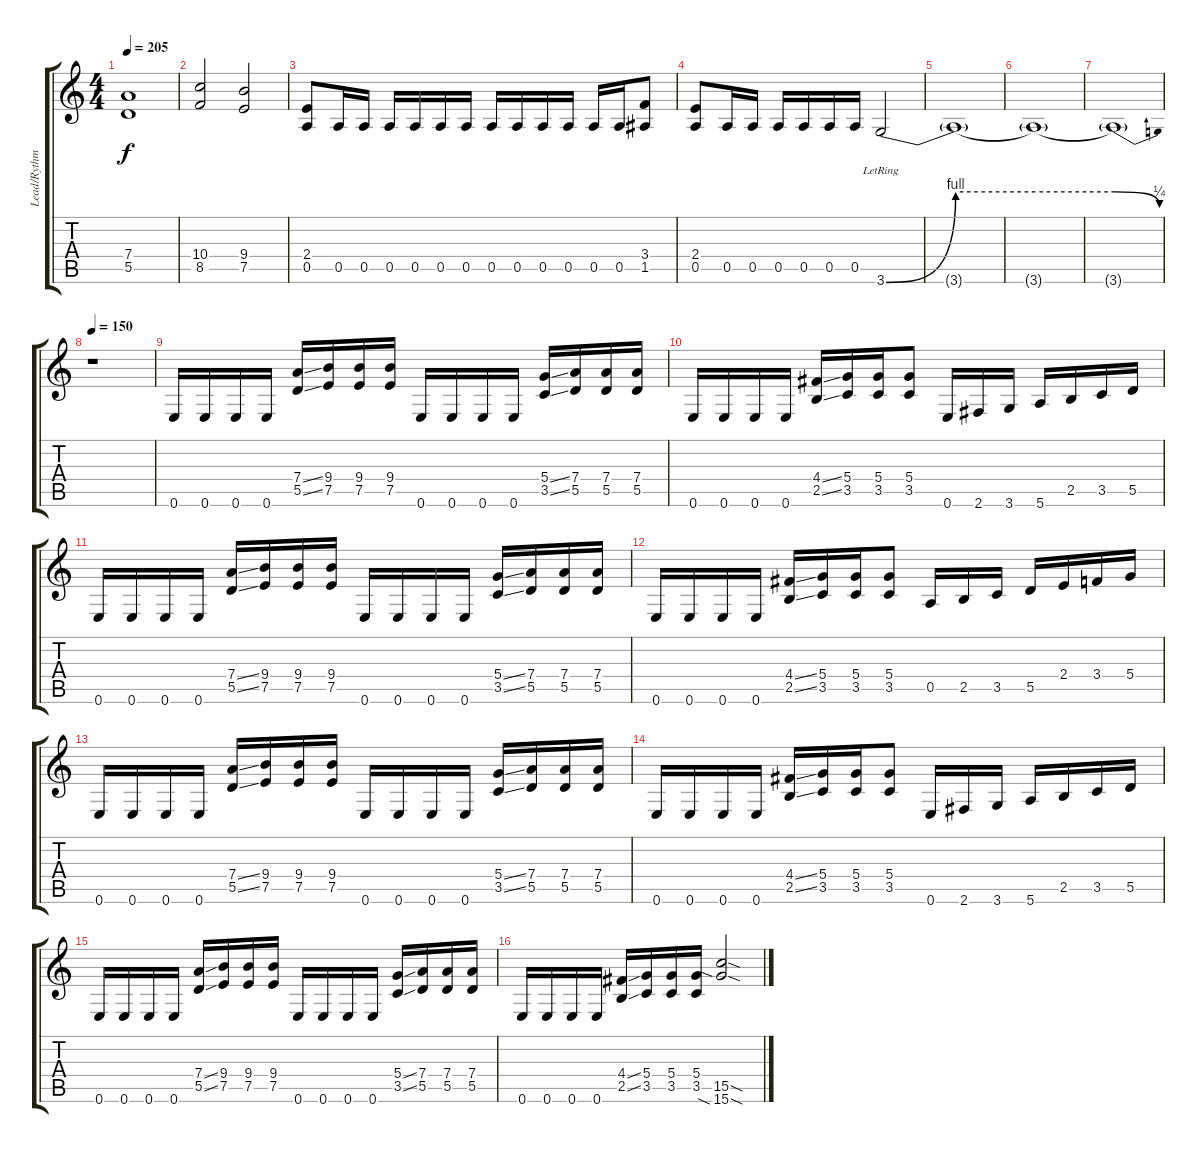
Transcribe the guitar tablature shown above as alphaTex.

\track ("Lead/Rythm Guitar" "Lead/Rythm") {instrument distortionguitar}
\staff {score tabs}
\tuning (E4 B3 G3 D3 A2 E2) {hide}
\ts (4 4)
\tempo 205
\clef g2
\ks c
(7.4 5.5).1{dy f} |
(10.4 8.5).2 (9.4 7.5).2 |
(2.4 0.5).8 0.5.16 0.5.16 0.5.16 0.5.16 0.5.16 0.5.16 0.5.16 0.5.16 0.5.16 0.5.16 0.5.16 0.5.16 (3.4 1.5).8 |
(2.4 0.5).8 0.5.16 0.5.16 0.5.16 0.5.16 0.5.16 0.5.16 3.6{be (bend 0 0 60 4) lr}.2 |
3.6{be (hold 0 4 60 4) t}.1 |
3.6{be (hold 0 4 60 4) t}.1 |
3.6{be (release 0 4 60 1) t}.1 |
\tempo 150
r.1 |
0.6.16 0.6.16 0.6.16 0.6.16 (7.4{ss} 5.5{ss}).16 (9.4 7.5).16 (9.4 7.5).16 (9.4 7.5).16 0.6.16 0.6.16 0.6.16 0.6.16 (5.4{ss} 3.5{ss}).16 (7.4 5.5).16 (7.4 5.5).16 (7.4 5.5).16 |
0.6.16 0.6.16 0.6.16 0.6.16 (4.4{ss} 2.5{ss}).16 (5.4 3.5).16 (5.4 3.5).16 (5.4 3.5).8 0.6.16 2.6.16 3.6.16 5.6.16 2.5.16 3.5.16 5.5.16 |
0.6.16 0.6.16 0.6.16 0.6.16 (7.4{ss} 5.5{ss}).16 (9.4 7.5).16 (9.4 7.5).16 (9.4 7.5).16 0.6.16 0.6.16 0.6.16 0.6.16 (5.4{ss} 3.5{ss}).16 (7.4 5.5).16 (7.4 5.5).16 (7.4 5.5).16 |
0.6.16 0.6.16 0.6.16 0.6.16 (4.4{ss} 2.5{ss}).16 (5.4 3.5).16 (5.4 3.5).16 (5.4 3.5).8 0.5.16 2.5.16 3.5.16 5.5.16 2.4.16 3.4.16 5.4.16 |
0.6.16 0.6.16 0.6.16 0.6.16 (7.4{ss} 5.5{ss}).16 (9.4 7.5).16 (9.4 7.5).16 (9.4 7.5).16 0.6.16 0.6.16 0.6.16 0.6.16 (5.4{ss} 3.5{ss}).16 (7.4 5.5).16 (7.4 5.5).16 (7.4 5.5).16 |
0.6.16 0.6.16 0.6.16 0.6.16 (4.4{ss} 2.5{ss}).16 (5.4 3.5).16 (5.4 3.5).16 (5.4 3.5).8 0.6.16 2.6.16 3.6.16 5.6.16 2.5.16 3.5.16 5.5.16 |
0.6.16 0.6.16 0.6.16 0.6.16 (7.4{ss} 5.5{ss}).16 (9.4 7.5).16 (9.4 7.5).16 (9.4 7.5).16 0.6.16 0.6.16 0.6.16 0.6.16 (5.4{ss} 3.5{ss}).16 (7.4 5.5).16 (7.4 5.5).16 (7.4 5.5).16 |
0.6.16 0.6.16 0.6.16 0.6.16 (4.4{ss} 2.5{ss}).16 (5.4 3.5).16 (5.4 3.5).16 (5.4 3.5).16 (15.5{sod} 15.6{sia sod}).2
